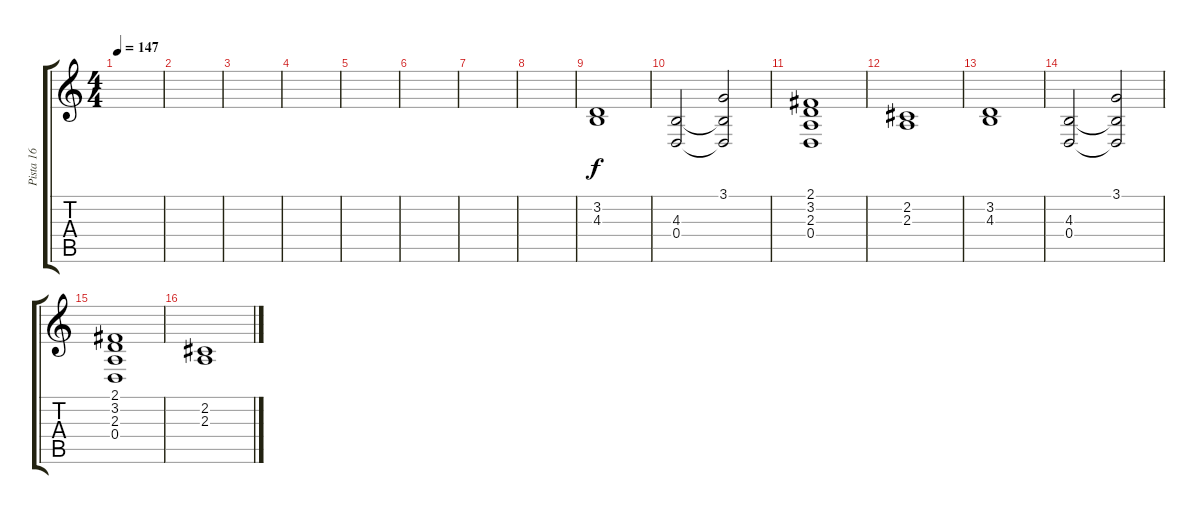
\track ("Pista 16" "Pista 16") {instrument acousticgrandpiano}
\staff {score tabs}
\tuning (E4 B3 G3 D3 A2 E2) {hide}
\ts (4 4)
\tempo 147
\clef g2
\ks c
|
|
|
|
|
|
|
|
(3.2 4.3).1 |
(4.3 0.4).2 (3.1 4.3{t} 0.4{t}).2 |
(2.1 3.2 2.3 0.4).1 |
(2.2 2.3).1 |
(3.2 4.3).1 |
(4.3 0.4).2 (3.1 4.3{t} 0.4{t}).2 |
(2.1 3.2 2.3 0.4).1 |
(2.2 2.3).1
